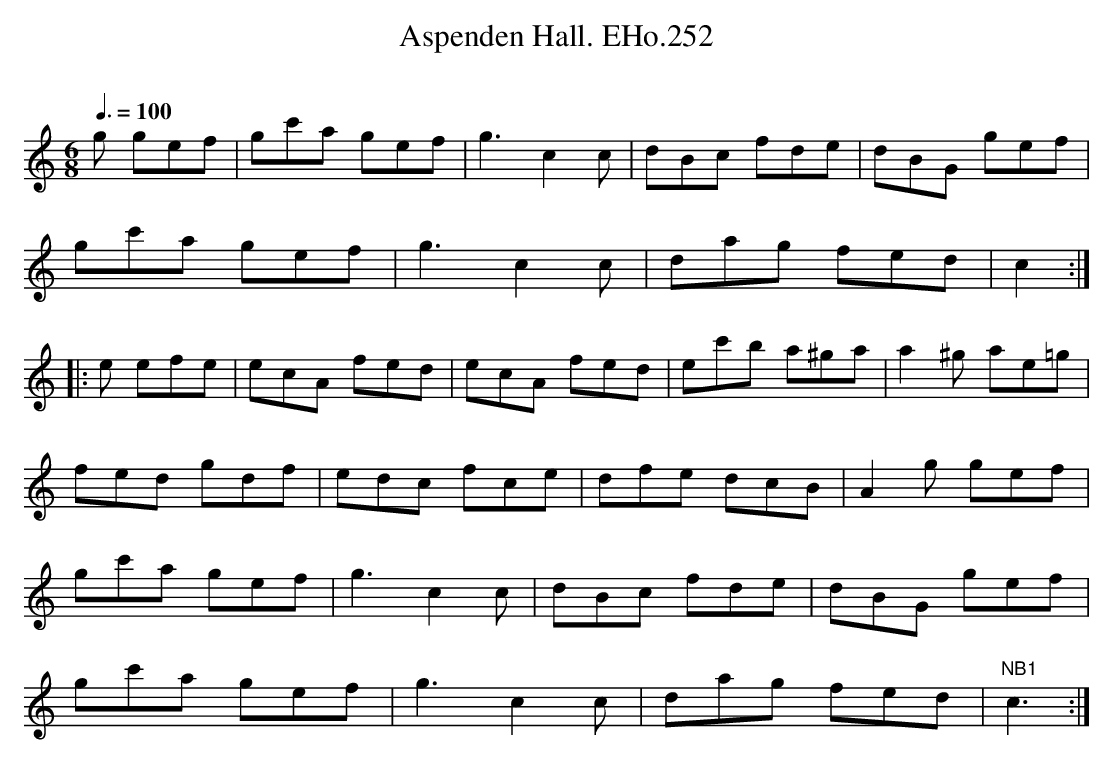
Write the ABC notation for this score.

X:1
T:Aspenden Hall. EHo.252
M:6/8
L:1/8
Q:3/8=100
O:
K:C
g gef | gc'a gef | g3c2c |dBc fde | dBG gef |
gc'a gef | g3c2c | dag fed | c2 :|
|: e efe | ecA fed | ecA fed | ec'b a^ga | a2^g ae=g |
fed gdf | edc fce | dfe dcB | A2g gef |
gc'a gef | g3c2c | dBc fde | dBG gef |
gc'a gef | g3c2c | dag fed | "NB1"c3 :|
